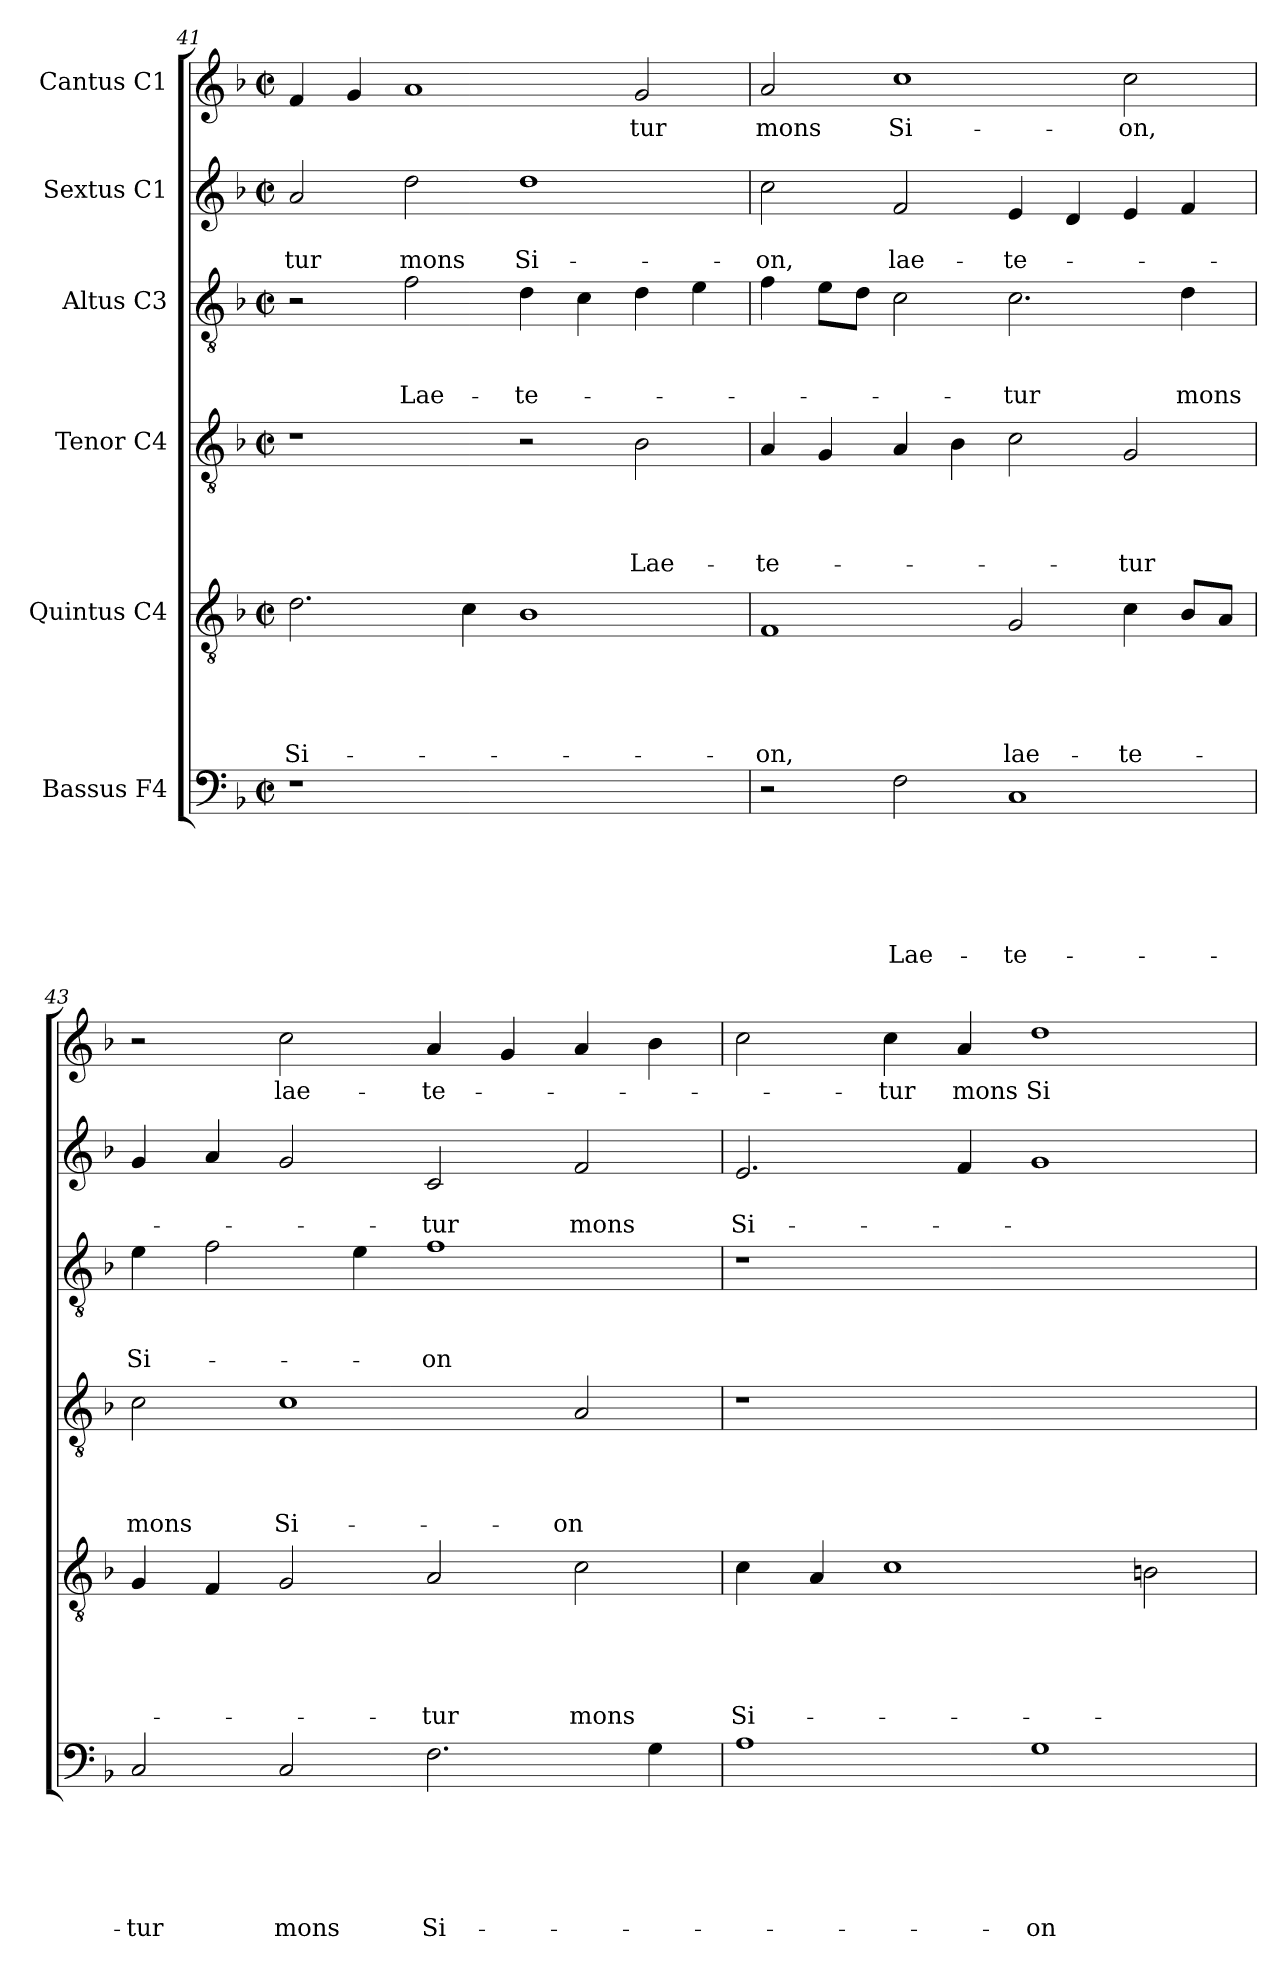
**kern	**text	**text	**text	**text	**text	**text	**kern	**text	**text	**text	**text	**text	**kern	**text	**text	**text	**text	**kern	**text	**text	**text	**kern	**text	**text	**kern	**text
*part6	*part6	*part6	*part6	*part6	*part6	*part6	*part5	*part5	*part5	*part5	*part5	*part5	*part4	*part4	*part4	*part4	*part4	*part3	*part3	*part3	*part3	*part2	*part2	*part2	*part1	*part1
*staff6	*staff6	*staff6	*staff6	*staff6	*staff6	*staff6	*staff5	*staff5	*staff5	*staff5	*staff5	*staff5	*staff4	*staff4	*staff4	*staff4	*staff4	*staff3	*staff3	*staff3	*staff3	*staff2	*staff2	*staff2	*staff1	*staff1
*I"Bassus F4	*	*	*	*	*	*	*I"Quintus C4	*	*	*	*	*	*I"Tenor C4	*	*	*	*	*I"Altus C3	*	*	*	*I"Sextus C1	*	*	*I"Cantus C1	*
*clefF4	*	*	*	*	*	*	*clefGv2	*	*	*	*	*	*clefGv2	*	*	*	*	*clefGv2	*	*	*	*clefG2	*	*	*clefG2	*
*k[b-]	*	*	*	*	*	*	*k[b-]	*	*	*	*	*	*k[b-]	*	*	*	*	*k[b-]	*	*	*	*k[b-]	*	*	*k[b-]	*
*F:	*	*	*	*	*	*	*F:	*	*	*	*	*	*F:	*	*	*	*	*F:	*	*	*	*F:	*	*	*F:	*
*M2/2	*	*	*	*	*	*	*M2/2	*	*	*	*	*	*M2/2	*	*	*	*	*M2/2	*	*	*	*M2/2	*	*	*M2/2	*
*met(c|)	*	*	*	*	*	*	*met(c|)	*	*	*	*	*	*met(c|)	*	*	*	*	*met(c|)	*	*	*	*met(c|)	*	*	*met(c|)	*
=41	=41	=41	=41	=41	=41	=41	=41	=41	=41	=41	=41	=41	=41	=41	=41	=41	=41	=41	=41	=41	=41	=41	=41	=41	=41	=41
!	!	!	!	!	!	!	!	!	!	!	!	!LO:LY:b	!	!	!	!	!	!	!	!	!	!	!	!LO:LY:b	!	!
1r	.	.	.	.	.	.	2.d\	.	.	.	.	Si-	1r	.	.	.	.	2r	.	.	.	2a/	.	-tur	4f/	.
.	.	.	.	.	.	.	.	.	.	.	.	.	.	.	.	.	.	.	.	.	.	.	.	.	4g/	.
!	!	!	!	!	!	!	!	!	!	!	!	!	!	!	!	!	!	!	!	!	!LO:LY:b	!	!	!LO:LY:b	!	!
.	.	.	.	.	.	.	.	.	.	.	.	.	.	.	.	.	.	2f\	.	.	Lae-	2dd\	.	mons	1a	.
.	.	.	.	.	.	.	4c\	.	.	.	.	.	.	.	.	.	.	.	.	.	.	.	.	.	.	.
!	!	!	!	!	!	!	!	!	!	!	!	!	!	!	!	!	!	!	!	!	!LO:LY:b	!	!	!LO:LY:b	!	!
1ryy	.	.	.	.	.	.	1B-	.	.	.	.	.	2r	.	.	.	.	4d\	.	.	-te-	1dd	.	Si-	.	.
.	.	.	.	.	.	.	.	.	.	.	.	.	.	.	.	.	.	4c\	.	.	.	.	.	.	.	.
!	!	!	!	!	!	!	!	!	!	!	!	!	!	!	!	!	!LO:LY:b	!	!	!	!	!	!	!	!	!LO:LY:b
.	.	.	.	.	.	.	.	.	.	.	.	.	2B-\	.	.	.	Lae-	4d\	.	.	.	.	.	.	2g/	-tur
.	.	.	.	.	.	.	.	.	.	.	.	.	.	.	.	.	.	4e\	.	.	.	.	.	.	.	.
=42	=42	=42	=42	=42	=42	=42	=42	=42	=42	=42	=42	=42	=42	=42	=42	=42	=42	=42	=42	=42	=42	=42	=42	=42	=42	=42
!	!	!	!	!	!	!	!	!	!	!	!	!LO:LY:b	!	!	!	!	!LO:LY:b	!	!	!	!	!	!	!LO:LY:b	!	!LO:LY:b
2r	.	.	.	.	.	.	1F	.	.	.	.	-on,	4A/	.	.	.	-te-	4f\	.	.	.	2cc\	.	-on,	2a/	mons
.	.	.	.	.	.	.	.	.	.	.	.	.	4G/	.	.	.	.	8e\L	.	.	.	.	.	.	.	.
.	.	.	.	.	.	.	.	.	.	.	.	.	.	.	.	.	.	8d\J	.	.	.	.	.	.	.	.
!	!	!	!	!	!	!LO:LY:b	!	!	!	!	!	!	!	!	!	!	!	!	!	!	!	!	!	!LO:LY:b	!	!LO:LY:b
2F\	.	.	.	.	.	Lae-	.	.	.	.	.	.	4A/	.	.	.	.	2c\	.	.	.	2f/	.	lae-	1cc	Si-
.	.	.	.	.	.	.	.	.	.	.	.	.	4B-\	.	.	.	.	.	.	.	.	.	.	.	.	.
!	!	!	!	!	!	!LO:LY:b	!	!	!	!	!	!LO:LY:b	!	!	!	!	!	!	!	!	!LO:LY:b	!	!	!LO:LY:b	!	!
1C	.	.	.	.	.	-te-	2G/	.	.	.	.	lae-	2c\	.	.	.	.	2.c\	.	.	-tur	4e/	.	-te-	.	.
.	.	.	.	.	.	.	.	.	.	.	.	.	.	.	.	.	.	.	.	.	.	4d/	.	.	.	.
!	!	!	!	!	!	!	!	!	!	!	!	!LO:LY:b	!	!	!	!	!LO:LY:b	!	!	!	!	!	!	!	!	!LO:LY:b
.	.	.	.	.	.	.	4c\	.	.	.	.	-te-	2G/	.	.	.	-tur	.	.	.	.	4e/	.	.	2cc\	-on,
!	!	!	!	!	!	!	!	!	!	!	!	!	!	!	!	!	!	!	!	!	!LO:LY:b	!	!	!	!	!
.	.	.	.	.	.	.	8B-/L	.	.	.	.	.	.	.	.	.	.	4d\	.	.	mons	4f/	.	.	.	.
.	.	.	.	.	.	.	8A/J	.	.	.	.	.	.	.	.	.	.	.	.	.	.	.	.	.	.	.
!!LO:PB:g=z
=43	=43	=43	=43	=43	=43	=43	=43	=43	=43	=43	=43	=43	=43	=43	=43	=43	=43	=43	=43	=43	=43	=43	=43	=43	=43	=43
!	!	!	!	!	!	!LO:LY:b	!	!	!	!	!	!	!	!	!	!	!LO:LY:b	!	!	!	!LO:LY:b	!	!	!	!	!
2C/	.	.	.	.	.	-tur	4G/	.	.	.	.	.	2c\	.	.	.	mons	4e\	.	.	Si-	4g/	.	.	2r	.
.	.	.	.	.	.	.	4F/	.	.	.	.	.	.	.	.	.	.	2f\	.	.	.	4a/	.	.	.	.
!	!	!	!	!	!	!LO:LY:b	!	!	!	!	!	!	!	!	!	!	!LO:LY:b	!	!	!	!	!	!	!	!	!LO:LY:b
2C/	.	.	.	.	.	mons	2G/	.	.	.	.	.	1c	.	.	.	Si-	.	.	.	.	2g/	.	.	2cc\	lae-
.	.	.	.	.	.	.	.	.	.	.	.	.	.	.	.	.	.	4e\	.	.	.	.	.	.	.	.
!	!	!	!	!	!	!LO:LY:b	!	!	!	!	!	!LO:LY:b	!	!	!	!	!	!	!	!	!LO:LY:b	!	!	!LO:LY:b	!	!LO:LY:b
2.F\	.	.	.	.	.	Si-	2A/	.	.	.	.	-tur	.	.	.	.	.	1f	.	.	-on	2c/	.	-tur	4a/	-te-
.	.	.	.	.	.	.	.	.	.	.	.	.	.	.	.	.	.	.	.	.	.	.	.	.	4g/	.
!	!	!	!	!	!	!	!	!	!	!	!	!LO:LY:b	!	!	!	!	!LO:LY:b	!	!	!	!	!	!	!LO:LY:b	!	!
.	.	.	.	.	.	.	2c\	.	.	.	.	mons	2A/	.	.	.	-on	.	.	.	.	2f/	.	mons	4a/	.
4G\	.	.	.	.	.	.	.	.	.	.	.	.	.	.	.	.	.	.	.	.	.	.	.	.	4b-\	.
=44	=44	=44	=44	=44	=44	=44	=44	=44	=44	=44	=44	=44	=44	=44	=44	=44	=44	=44	=44	=44	=44	=44	=44	=44	=44	=44
!	!	!	!	!	!	!	!	!	!	!	!	!LO:LY:b	!	!	!	!	!	!	!	!	!	!	!	!LO:LY:b	!	!
1A	.	.	.	.	.	.	4c\	.	.	.	.	Si-	1r	.	.	.	.	1r	.	.	.	2.e/	.	Si-	2cc\	.
.	.	.	.	.	.	.	4A/	.	.	.	.	.	.	.	.	.	.	.	.	.	.	.	.	.	.	.
!	!	!	!	!	!	!	!	!	!	!	!	!	!	!	!	!	!	!	!	!	!	!	!	!	!	!LO:LY:b
.	.	.	.	.	.	.	1c	.	.	.	.	.	.	.	.	.	.	.	.	.	.	.	.	.	4cc\	-tur
!	!	!	!	!	!	!	!	!	!	!	!	!	!	!	!	!	!	!	!	!	!	!	!	!	!	!LO:LY:b
.	.	.	.	.	.	.	.	.	.	.	.	.	.	.	.	.	.	.	.	.	.	4f/	.	.	4a/	mons
!	!	!	!	!	!	!LO:LY:b	!	!	!	!	!	!	!	!	!	!	!	!	!	!	!	!	!	!	!	!LO:LY:b
1G	.	.	.	.	.	-on	.	.	.	.	.	.	1ryy	.	.	.	.	1ryy	.	.	.	1g	.	.	1dd	Si-
.	.	.	.	.	.	.	2Bn\	.	.	.	.	.	.	.	.	.	.	.	.	.	.	.	.	.	.	.
=	=	=	=	=	=	=	=	=	=	=	=	=	=	=	=	=	=	=	=	=	=	=	=	=	=	=
*-	*-	*-	*-	*-	*-	*-	*-	*-	*-	*-	*-	*-	*-	*-	*-	*-	*-	*-	*-	*-	*-	*-	*-	*-	*-	*-
